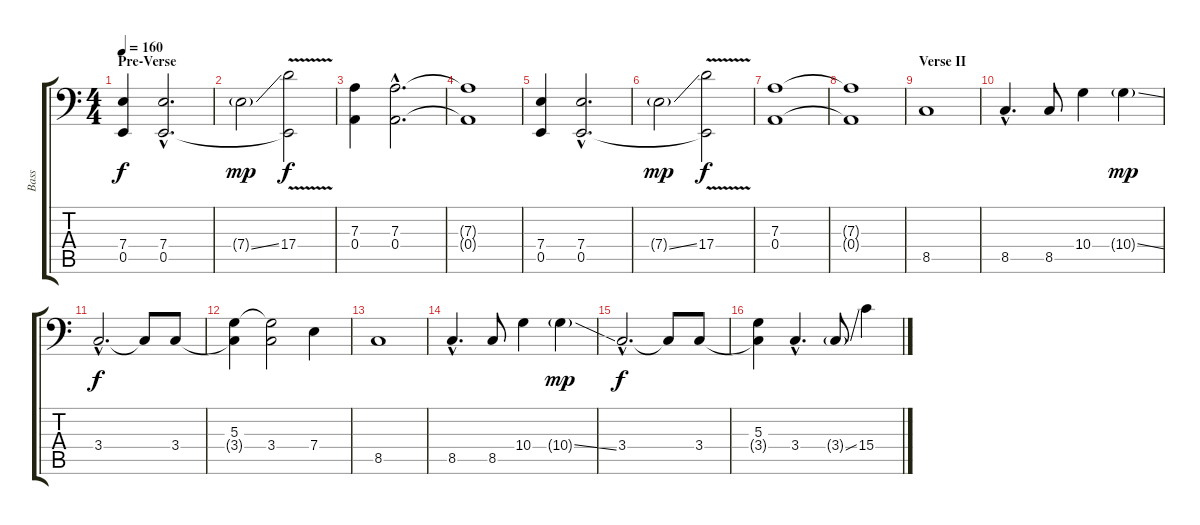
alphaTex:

\track ("Bass" "Bass") {instrument electricbassfinger}
\staff {score tabs}
\tuning (C3 G2 D2 A1 E1 B0) {hide}
\ts (4 4)
\section ("" "Pre-Verse")
\tempo 160
\clef f4
\ks c
(7.4 0.5).4{dy f} (7.4{hac} 0.5{hac}).2{d} |
7.4{ss g}.2{dy mp} (17.4{v} 0.5{v t}).2{dy f} |
(7.3 0.4).4 (7.3{hac} 0.4{hac}).2{d} |
(7.3{t} 0.4{t}).1 |
(7.4 0.5).4 (7.4{hac} 0.5{hac}).2{d} |
7.4{ss g}.2{dy mp} (17.4{v} 0.5{v t}).2{dy f} |
(7.3 0.4).1 |
(7.3{t} 0.4{t}).1 |
\section ("" "Verse II")
8.5.1 |
8.5{hac}.4{d} 8.5.8 10.4.4 10.4{ss g}.4{dy mp} |
3.4{hac}.2{d dy f} 3.4{t}.8 3.4.8 |
(5.3 3.4{t}).4 (5.3{t} 3.4).2 7.4.4 |
8.5.1 |
8.5{hac}.4{d} 8.5.8 10.4.4 10.4{ss g}.4{dy mp} |
3.4{hac}.2{d dy f} 3.4{t}.8 3.4.8 |
(5.3 3.4{t}).4 3.4{hac}.4{d} 3.4{ss g}.8 15.4.4
